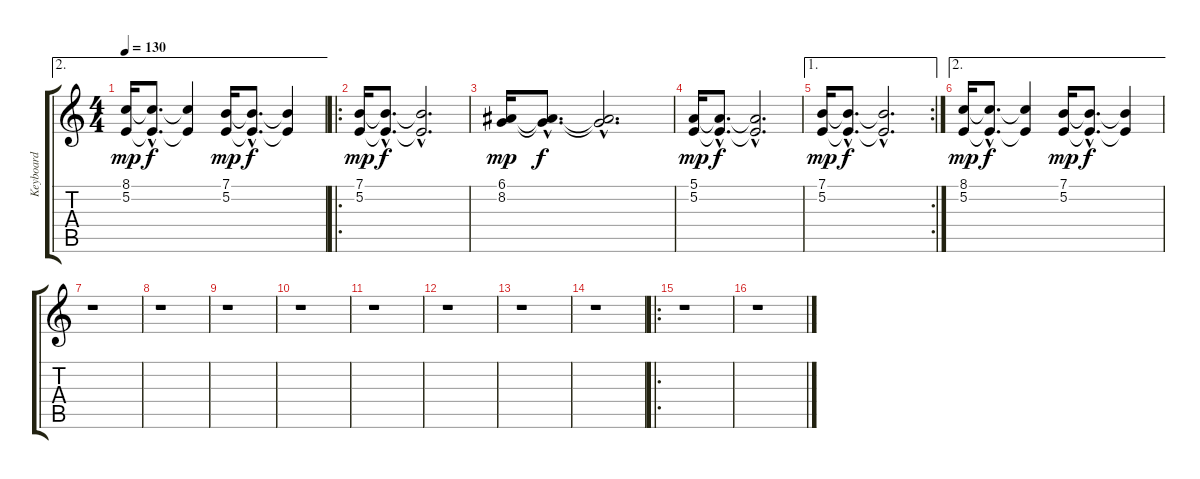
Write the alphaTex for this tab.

\track ("Keyboard" "Keyboard") {instrument choiraahs}
\staff {score tabs}
\tuning (E4 B3 G3 D3 A2 E2) {hide}
\ae 2
\ts (4 4)
\tempo 130
\clef g2
\ks c
(8.1 5.2).16{dy mp volume 10} (8.1{hac t} 5.2{hac t}).8{d dy f volume 0} (8.1{t} 5.2{t}).4 (7.1 5.2).16{dy mp volume 10} (7.1{hac t} 5.2{hac t}).8{d dy f volume 0} (7.1{t} 5.2{t}).4 |
\ro
(7.1 5.2).16{dy mp volume 10 instrument stringensemble1} (7.1{hac t} 5.2{hac t}).8{d dy f volume 0} (7.1{hac t} 5.2{hac t}).2{d} |
(6.1 8.2).16{dy mp volume 10} (6.1{hac t} 8.2{hac t}).8{d dy f volume 0} (6.1{hac t} 8.2{hac t}).2{d} |
(5.1 5.2).16{dy mp volume 10} (5.1{hac t} 5.2{hac t}).8{d dy f volume 0} (5.1{hac t} 5.2{hac t}).2{d} |
\ae 1
\rc 2
(7.1 5.2).16{dy mp volume 10} (7.1{hac t} 5.2{hac t}).8{d dy f volume 0} (7.1{hac t} 5.2{hac t}).2{d} |
\ae 2
(8.1 5.2).16{dy mp volume 10} (8.1{hac t} 5.2{hac t}).8{d dy f volume 0} (8.1{t} 5.2{t}).4 (7.1 5.2).16{dy mp volume 10} (7.1{hac t} 5.2{hac t}).8{d dy f volume 0} (7.1{t} 5.2{t}).4 |
r.1 |
r.1 |
r.1 |
r.1 |
r.1 |
r.1 |
r.1 |
r.1 |
\ro
r.1 |
r.1
